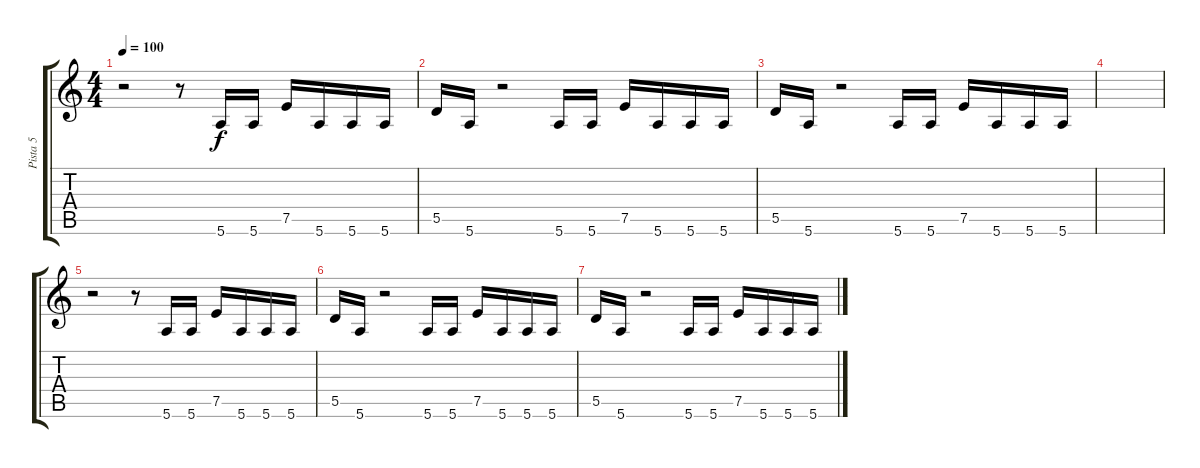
\track ("Pista 5" "Pista 5") {instrument overdrivenguitar}
\staff {score tabs}
\tuning (E4 B3 G3 D3 A2 E2) {hide}
\ts (4 4)
\tempo 100
\clef g2
\ks c
r.2{dy f instrument overdrivenguitar} r.8 5.6.16 5.6.16 7.5.16 5.6.16 5.6.16 5.6.16 |
5.5.16 5.6.16 r.2 5.6.16 5.6.16 7.5.16 5.6.16 5.6.16 5.6.16 |
5.5.16 5.6.16 r.2 5.6.16 5.6.16 7.5.16 5.6.16 5.6.16 5.6.16 |
|
r.2 r.8 5.6.16 5.6.16 7.5.16 5.6.16 5.6.16 5.6.16 |
5.5.16 5.6.16 r.2 5.6.16 5.6.16 7.5.16 5.6.16 5.6.16 5.6.16 |
5.5.16 5.6.16 r.2 5.6.16 5.6.16 7.5.16 5.6.16 5.6.16 5.6.16
